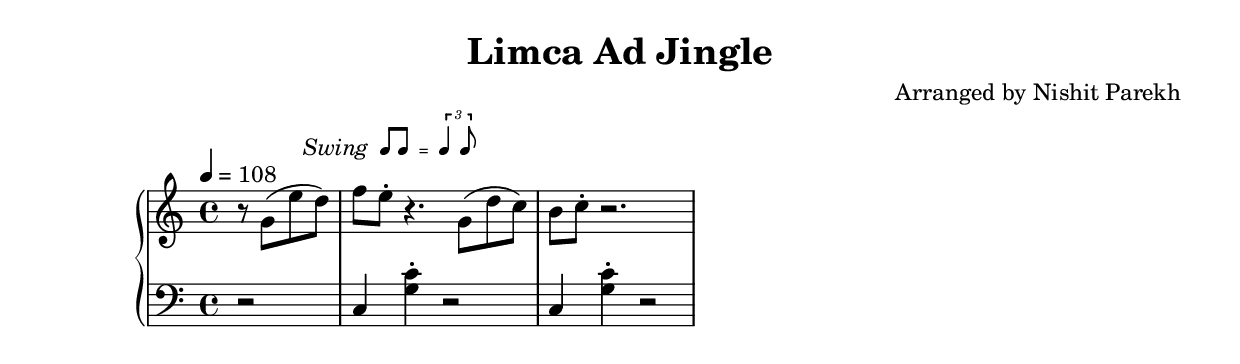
\version "2.19.82"

% Using a Lilypond-snippet for denoting Swing rhythm
%% http://lsr.di.unimi.it/LSR/Item?id=204
%% see also http://lilypond.org/doc/v2.18/Documentation/internals/metronome_005fmark_005fengraver
%% see also http://lilypond.org/doc/v2.18/Documentation/snippets/rhythms

%%% Function: rhythmMark
%%% ============================================================
%%%  Purpose: print a sophisticated rehearsal mark e.g
%%%           for rhythm directives
%%%    Usage: \rhythmMark label music1 music2
%%% ------------------------------------------------------------
%%% Variable: label (string)
%%% ------------------------------------------------------------
%%% Variable: music1 (ly:music)
%%% ------------------------------------------------------------
%%% Variable: music2 (ly:music)
%%% ------------------------------------------------------------
%%%  Example: \rhythmMark #"Swing" \rhyMarkIIEighths
%%%                 \rhyMarkSlurredTriplets
%%% ------------------------------------------------------------
%%% Constants:
%%%           rhythmMarkStaffReduce = #-3
%%%           rhythmMarkLabelFontSize = #-2
%%% ------------------------------------------------------------
%%%  Comment: see below for predefined values for music1&2
%%% ============================================================

rhythmMarkStaffReduce = #-3
rhythmMarkLabelFontSize = #-2

rhythmMark = #(define-music-function (parser location label musicI musicII ) (string? ly:music? ly:music?)
   #{
      \mark \markup {
        \line \general-align #Y #DOWN {
          \combine
            \italic \fontsize #rhythmMarkLabelFontSize $label
            \transparent \italic \fontsize #rhythmMarkLabelFontSize f

          \score {                     % 2nd column in line
            \new Staff \with {
              fontSize = #rhythmMarkStaffReduce
              \override StaffSymbol.staff-space = #(magstep rhythmMarkStaffReduce)
              \override StaffSymbol.line-count = #0
              \override VerticalAxisGroup.Y-extent = #'(-0.85 . 4)
            }

            {
              \relative c' { \stemUp $musicI }

%             \override Score.SpacingSpanner.strict-note-spacing = ##t
              \once \override Score.TextScript.Y-offset = #-0.4
              s4.^\markup{ \halign #-1 \italic "=" }

              \relative c' { \stemUp $musicII }
            }

            \layout {
              ragged-right= ##t
              indent = 0
              \context {
                \Staff
                \remove "Clef_engraver"
                \remove "Time_signature_engraver"
              }
            } % layout end

          } % Score end

        } % line end
      } % markup end
   #})

%%% Function: rhythmMarkC
%%% ============================================================
%%%  Purpose: print a sophisticated rehearsal mark e.g for
%%%           rhythm directives in a column (music on top)
%%%    Usage: \rhythmMarkC label music1 music2
%%% ------------------------------------------------------------
%%% Variable: label (string)
%%% ------------------------------------------------------------
%%% Variable: music1 (ly:music)
%%% ------------------------------------------------------------
%%% Variable: music2 (ly:music)
%%% ------------------------------------------------------------
%%%  Example: \rhythmMarkC #"Swing" \rhyMarkIIEighths
%%%                 \rhyMarkSlurredTriplets
%%% ------------------------------------------------------------
%%% Constants:
%%%           rhythmMarkCStaffReduce = #-4
%%%           rhythmMarkCLabelFontSize = #-2
%%% ------------------------------------------------------------
%%%  Comment: see below for predefined values for music1&2
%%% ============================================================

rhythmMarkCStaffReduce = #-4
rhythmMarkCLabelFontSize = #-2

rhythmMarkC = #(define-music-function (parser location label musicI musicII ) (string? ly:music? ly:music?)
   #{
      \mark \markup
      {
        \combine

          \line {
            \hspace #0
            \translate #'(-0.1 . -3.25) \italic \fontsize #rhythmMarkCLabelFontSize $label
          } % end Line

          \line \vcenter {

              \score {                 % 1st column in line

                \new Staff \with {
                  fontSize = #rhythmMarkCStaffReduce
                  \override StaffSymbol.staff-space = #(magstep rhythmMarkCStaffReduce)
                  \override StaffSymbol.line-count = #0
                  \override VerticalAxisGroup.Y-extent = #'(0 . 0)  % td
                }

                \relative c' { \stemUp $musicI }

                \layout {
                  ragged-right= ##t
                  indent = 0
                  \context {
                    \Staff
                    \remove "Clef_engraver"
                    \remove "Time_signature_engraver" }
                } % layout

              } % 1st score

              \hspace #-0.1            % 2nd column in line

                                       % 3rd column in line
              \italic \fontsize #rhythmMarkCStaffReduce "="

              \score {                 % 4th column in line

                \new Staff \with {
                  fontSize = #rhythmMarkCStaffReduce
                  \override StaffSymbol.staff-space = #(magstep rhythmMarkCStaffReduce)
                  \override StaffSymbol.line-count = #0
                  \override VerticalAxisGroup.Y-extent = #'(0 . 0)  % td
                }

                \relative c' {
                  \stemUp $musicII
                }

                \layout {
                  ragged-right= ##t
                  indent = 0
                  \context {
                    \Staff
                    \remove "Clef_engraver"
                    \remove "Time_signature_engraver" }
                } % layout

              } % 2nd score end

            } % line end
          % end combine
        } % markup end
   #})

%%% predefined ly:music-Variables for use
%%% in function rhythmMark and rhythmMarkC
%%% ============================================================
rhyMarkI = { b'1*1/8 }

rhyMarkII = { b'2*1/4 }

rhyMarkIV = { b'4*1/2 }

rhyMarkEighth = { b'8 }

rhyMarkIIEighths = {
  % \override Score.SpacingSpanner.common-shortest-duration = #(ly:make-moment 1/4) % tight
  \override Score.SpacingSpanner.common-shortest-duration = #(ly:make-moment 3/16) % even
  b'8[ b8]
}
rhyMarkTriplets = {
  % \override Score.SpacingSpanner.common-shortest-duration = #(ly:make-moment 1/2) % super-tight
  % \override Score.SpacingSpanner.common-shortest-duration = #(ly:make-moment 1/4) % tight
  \override Score.SpacingSpanner.common-shortest-duration = #(ly:make-moment 3/16) % even
  \tuplet 3/2 { b'4 b8 }
}
rhyMarkSlurredTriplets = {
  % \override Score.SpacingSpanner.common-shortest-duration = #(ly:make-moment 1/4) % tight
  % \override Score.SpacingSpanner.common-shortest-duration = #(ly:make-moment 5/32) % slighty tighter as even
  \override Score.SpacingSpanner.common-shortest-duration = #(ly:make-moment 1/8) % even
  \tuplet 3/2 { b'8 ~ b8 b8 }
}
rhyMarkDottedEighths = {
  % \override Score.SpacingSpanner.common-shortest-duration = #(ly:make-moment 1/4) % tight
  \override Score.SpacingSpanner.common-shortest-duration = #(ly:make-moment 3/16) % even
  % \override Score.SpacingSpanner.common-shortest-duration = #(ly:make-moment 1/8) % loose
  { b'8.[ b16*2] }
}


\header{
 title = "Limca Ad Jingle"
 composer = "Arranged by Nishit Parekh"
}

\score{
 \new GrandStaff <<
   \new Staff \relative c'' {
     \tempo 4 = 108
     \clef treble
     \key c \major
     \time 4/4

    % This is for the placement of the Swing notation symbol
    \override Score.RehearsalMark.padding = #-2
    \once \override Score.RehearsalMark.X-offset = #15  % td
    \once \override Score.RehearsalMark.Y-offset = #5  % td
     \rhythmMark #"Swing" \rhyMarkIIEighths \rhyMarkTriplets

     \partial 2
     r8 g8( e'8 d8) |
     f8 e8\staccato r4. g,8( d'8 c8) |
     b8 c8\staccato r2.

   }

   \new Staff \relative c' {
     \clef bass
     \key c \major
     \time 4/4

     \partial 2
     r2 |
     c,4 <g' c>4\staccato r2 |
     c,4 <g' c>4\staccato r2 |
   }
 >>

}